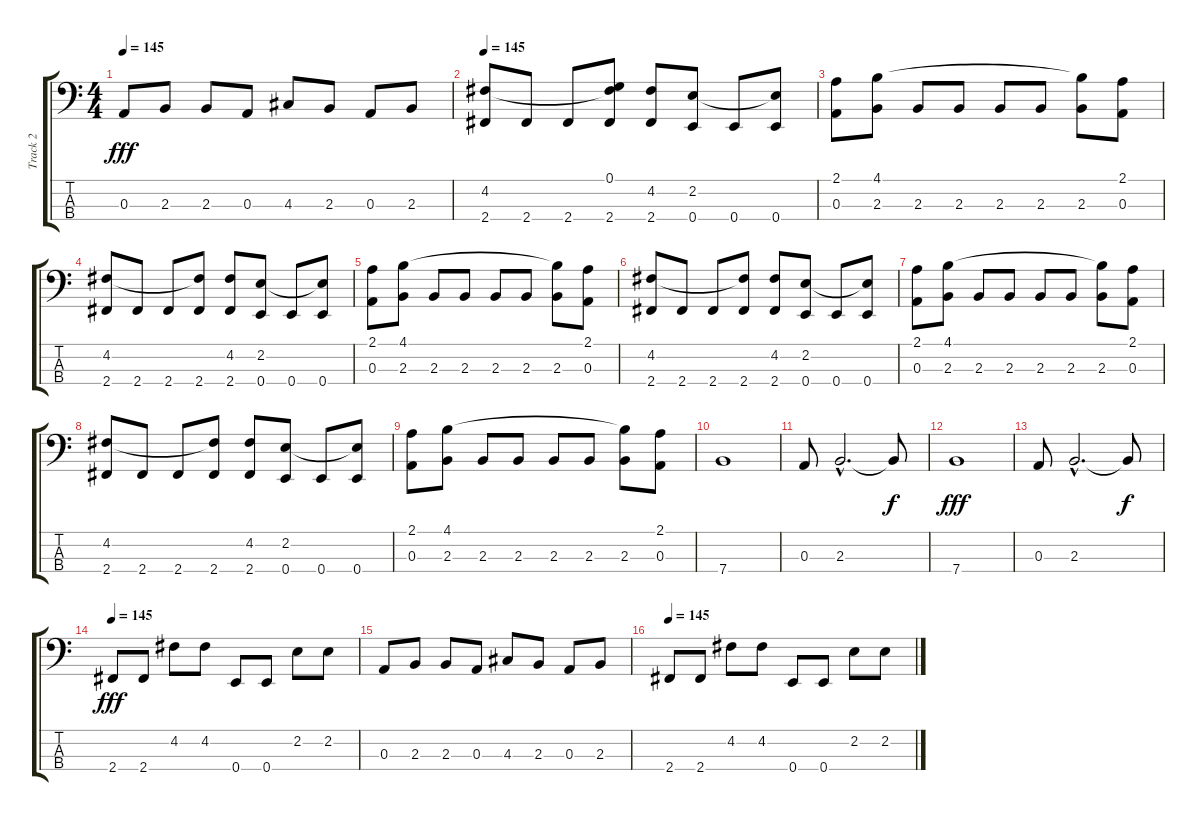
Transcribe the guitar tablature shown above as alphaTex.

\track ("Track 2" "Track 2") {instrument electricbasspick}
\staff {score tabs}
\tuning (G2 D2 A1 E1) {hide}
\ts (4 4)
\tempo 145
\clef f4
\ks c
0.3.8{dy fff} 2.3.8 2.3.8 0.3.8 4.3.8 2.3.8 0.3.8 2.3.8 |
\tempo 145
(4.2 2.4).8 2.4.8 2.4.8 (0.1 4.2{t} 2.4).8 (4.2 2.4).8 (2.2 0.4).8 0.4.8 (2.2{t} 0.4).8 |
(2.1 0.3).8 (4.1 2.3).8 2.3.8 2.3.8 2.3.8 2.3.8 (4.1{t} 2.3).8 (2.1 0.3).8 |
(4.2 2.4).8 2.4.8 2.4.8 (4.2{t} 2.4).8 (4.2 2.4).8 (2.2 0.4).8 0.4.8 (2.2{t} 0.4).8 |
(2.1 0.3).8 (4.1 2.3).8 2.3.8 2.3.8 2.3.8 2.3.8 (4.1{t} 2.3).8 (2.1 0.3).8 |
(4.2 2.4).8 2.4.8 2.4.8 (4.2{t} 2.4).8 (4.2 2.4).8 (2.2 0.4).8 0.4.8 (2.2{t} 0.4).8 |
(2.1 0.3).8 (4.1 2.3).8 2.3.8 2.3.8 2.3.8 2.3.8 (4.1{t} 2.3).8 (2.1 0.3).8 |
(4.2 2.4).8 2.4.8 2.4.8 (4.2{t} 2.4).8 (4.2 2.4).8 (2.2 0.4).8 0.4.8 (2.2{t} 0.4).8 |
(2.1 0.3).8 (4.1 2.3).8 2.3.8 2.3.8 2.3.8 2.3.8 (4.1{t} 2.3).8 (2.1 0.3).8 |
7.4.1 |
0.3.8 2.3{hac}.2{d} 2.3{t}.8{dy f} |
7.4.1{dy fff} |
0.3.8 2.3{hac}.2{d} 2.3{t}.8{dy f} |
\tempo 145
2.4.8{dy fff} 2.4.8 4.2.8 4.2.8 0.4.8 0.4.8 2.2.8 2.2.8 |
0.3.8 2.3.8 2.3.8 0.3.8 4.3.8 2.3.8 0.3.8 2.3.8 |
\tempo 145
2.4.8 2.4.8 4.2.8 4.2.8 0.4.8 0.4.8 2.2.8 2.2.8
